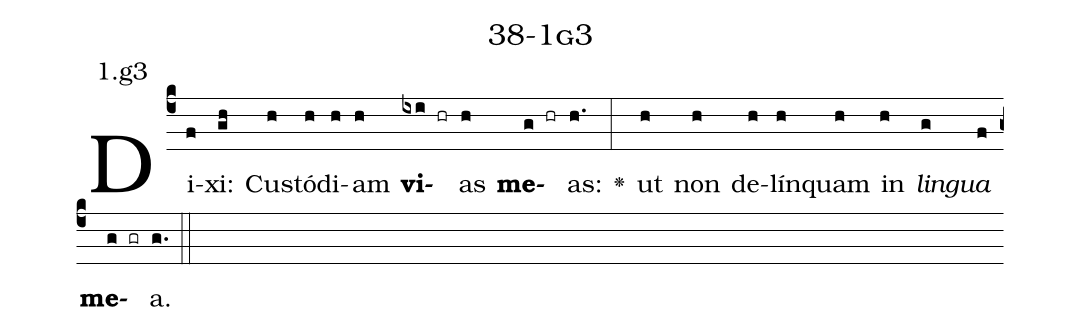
name: 38-1g3;
annotation: 1.g3;
%%
(c4)Di(f)xi:(gh) Cus(h)tó(h)di(h)am(h) <b>vi</b>(ixi hr)as(h) <b>me</b>(g hr)as:(h.) <v>\greheightstar</v>(:) ut(h) non(h) de(h)lín(h)quam(h) in(h) <i>lin</i>(g)<i>gua</i>(f) <b>me</b>(g gr)a.(g.) (::)


%E(h) u(h) o(g) u(f) a(g) e.(g.) (::)
